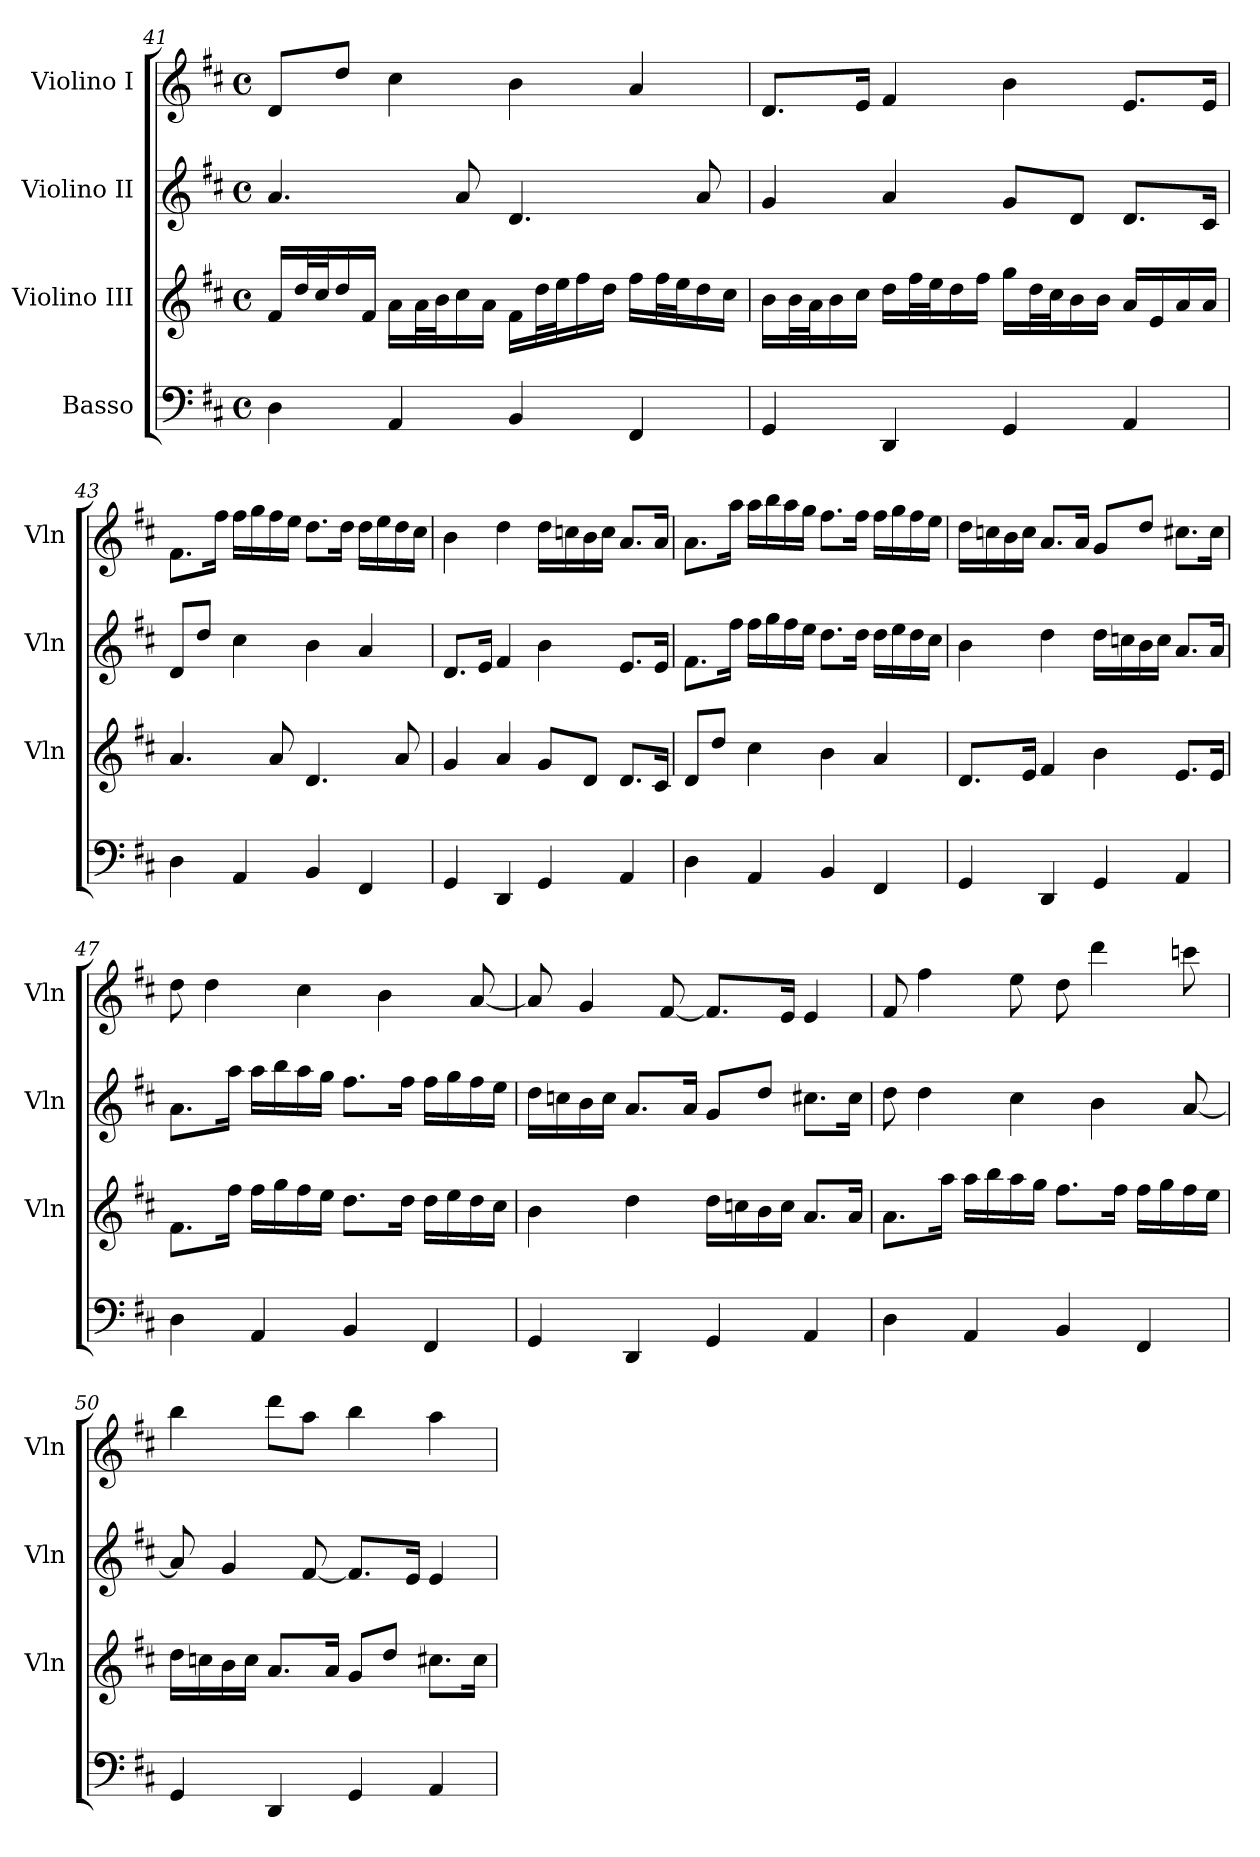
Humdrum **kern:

**kern	**kern	**kern	**kern
*part4	*part3	*part2	*part1
*staff4	*staff3	*staff2	*staff1
*I"Basso	*I"Violino III	*I"Violino II	*I"Violino I
*	*I'Vln	*I'Vln	*I'Vln
!!LO:LB:g=z
*clefF4	*clefG2	*clefG2	*clefG2
*k[f#c#]	*k[f#c#]	*k[f#c#]	*k[f#c#]
*M4/4	*M4/4	*M4/4	*M4/4
*met(c)	*met(c)	*met(c)	*met(c)
=41	=41	=41	=41
4D\	16f#/LL	4.a/	8d/L
.	32dd/L	.	.
.	32cc#/J	.	.
.	16dd/	.	8dd/J
.	16f#/JJ	.	.
4AA/	16a\LL	.	4cc#\
.	32a\L	.	.
.	32b\J	.	.
.	16cc#\	8a/	.
.	16a\JJ	.	.
4BB/	16f#\LL	4.d/	4b\
.	32dd\L	.	.
.	32ee\J	.	.
.	16ff#\	.	.
.	16dd\JJ	.	.
4FF#/	16ff#\LL	.	4a/
.	32ff#\L	.	.
.	32ee\J	.	.
.	16dd\	8a/	.
.	16cc#\JJ	.	.
=42	=42	=42	=42
4GG/	16b\LL	4g/	8.d/L
.	32b\L	.	.
.	32a\J	.	.
.	16b\	.	.
.	16cc#\JJ	.	16e/Jk
4DD/	16dd\LL	4a/	4f#/
.	32ff#\L	.	.
.	32ee\J	.	.
.	16dd\	.	.
.	16ff#\JJ	.	.
4GG/	16gg\LL	8g/L	4b\
.	32dd\L	.	.
.	32cc#\J	.	.
.	16b\	8d/J	.
.	16b\JJ	.	.
4AA/	16a/LL	8.d/L	8.e/L
.	16e/	.	.
.	16a/	.	.
.	16a/JJ	16c#/Jk	16e/Jk
!!LO:PB:g=z
=43	=43	=43	=43
4D\	4.a/	8d/L	8.f#\L
.	.	8dd/J	.
.	.	.	16ff#\Jk
4AA/	.	4cc#\	16ff#\LL
.	.	.	16gg\
.	8a/	.	16ff#\
.	.	.	16ee\JJ
4BB/	4.d/	4b\	8.dd\L
.	.	.	16dd\Jk
4FF#/	.	4a/	16dd\LL
.	.	.	16ee\
.	8a/	.	16dd\
.	.	.	16cc#\JJ
=44	=44	=44	=44
4GG/	4g/	8.d/L	4b\
.	.	16e/Jk	.
4DD/	4a/	4f#/	4dd\
4GG/	8g/L	4b\	16dd\LL
.	.	.	16ccn\
.	8d/J	.	16b\
.	.	.	16cc\JJ
4AA/	8.d/L	8.e/L	8.a/L
.	16c#/Jk	16e/Jk	16a/Jk
=45	=45	=45	=45
4D\	8d/L	8.f#\L	8.a\L
.	8dd/J	.	.
.	.	16ff#\Jk	16aa\Jk
4AA/	4cc#\	16ff#\LL	16aa\LL
.	.	16gg\	16bb\
.	.	16ff#\	16aa\
.	.	16ee\JJ	16gg\JJ
4BB/	4b\	8.dd\L	8.ff#\L
.	.	16dd\Jk	16ff#\Jk
4FF#/	4a/	16dd\LL	16ff#\LL
.	.	16ee\	16gg\
.	.	16dd\	16ff#\
.	.	16cc#\JJ	16ee\JJ
!!LO:LB:g=z
=46	=46	=46	=46
4GG/	8.d/L	4b\	16dd\LL
.	.	.	16ccn\
.	.	.	16b\
.	16e/Jk	.	16cc\JJ
4DD/	4f#/	4dd\	8.a/L
.	.	.	16a/Jk
4GG/	4b\	16dd\LL	8g/L
.	.	16ccn\	.
.	.	16b\	8dd/J
.	.	16cc\JJ	.
4AA/	8.e/L	8.a/L	8.cc#X\L
.	16e/Jk	16a/Jk	16cc#\Jk
=47	=47	=47	=47
4D\	8.f#\L	8.a\L	8dd\
.	.	.	4dd\
.	16ff#\Jk	16aa\Jk	.
4AA/	16ff#\LL	16aa\LL	.
.	16gg\	16bb\	.
.	16ff#\	16aa\	4cc#\
.	16ee\JJ	16gg\JJ	.
4BB/	8.dd\L	8.ff#\L	.
.	.	.	4b\
.	16dd\Jk	16ff#\Jk	.
4FF#/	16dd\LL	16ff#\LL	.
.	16ee\	16gg\	.
.	16dd\	16ff#\	[8a/
.	16cc#\JJ	16ee\JJ	.
!!LO:LB:g=z
=48	=48	=48	=48
4GG/	4b\	16dd\LL	8a/]
.	.	16ccn\	.
.	.	16b\	4g/
.	.	16cc\JJ	.
4DD/	4dd\	8.a/L	.
.	.	.	[8f#/
.	.	16a/Jk	.
4GG/	16dd\LL	8g/L	8.f#/L]
.	16ccn\	.	.
.	16b\	8dd/J	.
.	16cc\JJ	.	16e/Jk
4AA/	8.a/L	8.cc#X\L	4e/
.	16a/Jk	16cc#\Jk	.
=49	=49	=49	=49
4D\	8.a\L	8dd\	8f#/
.	.	4dd\	4ff#\
.	16aa\Jk	.	.
4AA/	16aa\LL	.	.
.	16bb\	.	.
.	16aa\	4cc#\	8ee\
.	16gg\JJ	.	.
4BB/	8.ff#\L	.	8dd\
.	.	4b\	4ddd\
.	16ff#\Jk	.	.
4FF#/	16ff#\LL	.	.
.	16gg\	.	.
.	16ff#\	[8a/	8cccn\
.	16ee\JJ	.	.
!!LO:PB:g=z
=50	=50	=50	=50
4GG/	16dd\LL	8a/]	4bb\
.	16ccn\	.	.
.	16b\	4g/	.
.	16cc\JJ	.	.
4DD/	8.a/L	.	8ddd\L
.	.	[8f#/	8aa\J
.	16a/Jk	.	.
4GG/	8g/L	8.f#/L]	4bb\
.	8dd/J	.	.
.	.	16e/Jk	.
4AA/	8.cc#X\L	4e/	4aa\
.	16cc#\Jk	.	.
=	=	=	=
*-	*-	*-	*-
